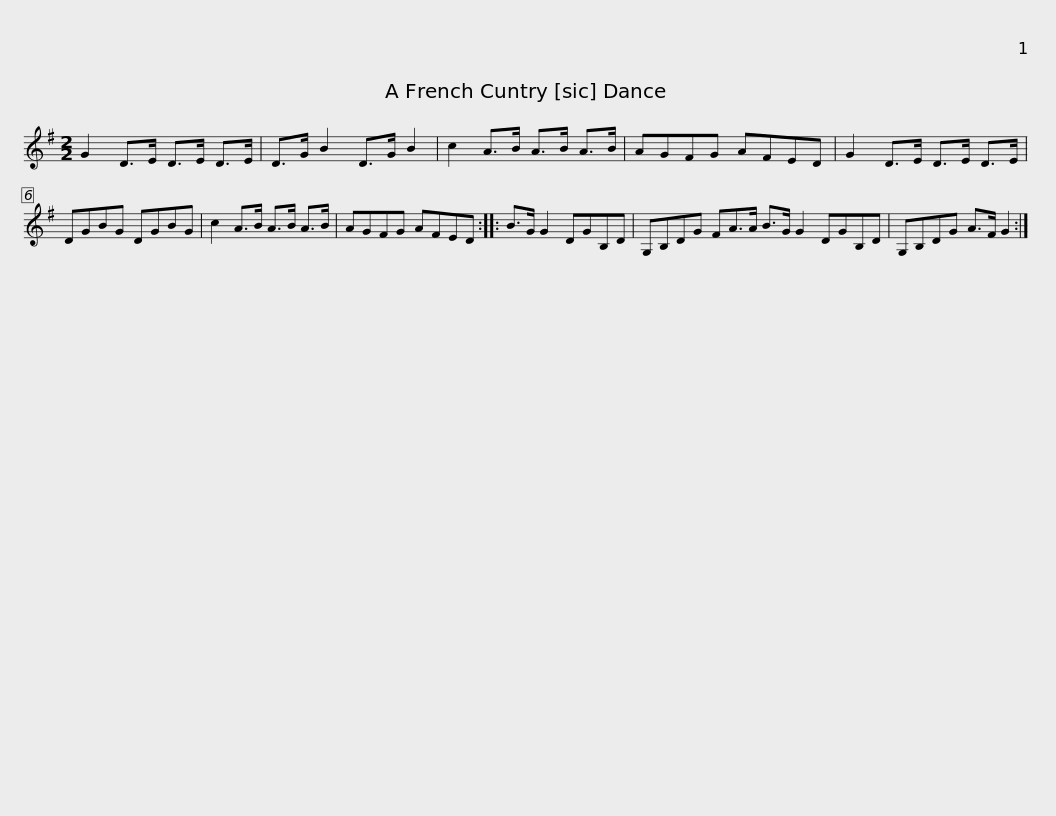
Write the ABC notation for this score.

X:1
L:1/8
M:2/2
I:linebreak $
K:G
V:1 treble
V:1
 G2 D>E D>E D>E | D>G B2 D>G B2 | c2 A>B A>B A>B | AGFG AFED | G2 D>E D>E D>E |$ %5
 DGBG DGBG | c2 A>B A>B A>B | AGFG AFED :: B>G G2 DGB,D |$ G,B,DG FA>A B>G G2 DGB,D | %10
 G,B,DG A>F G2 :| %11
